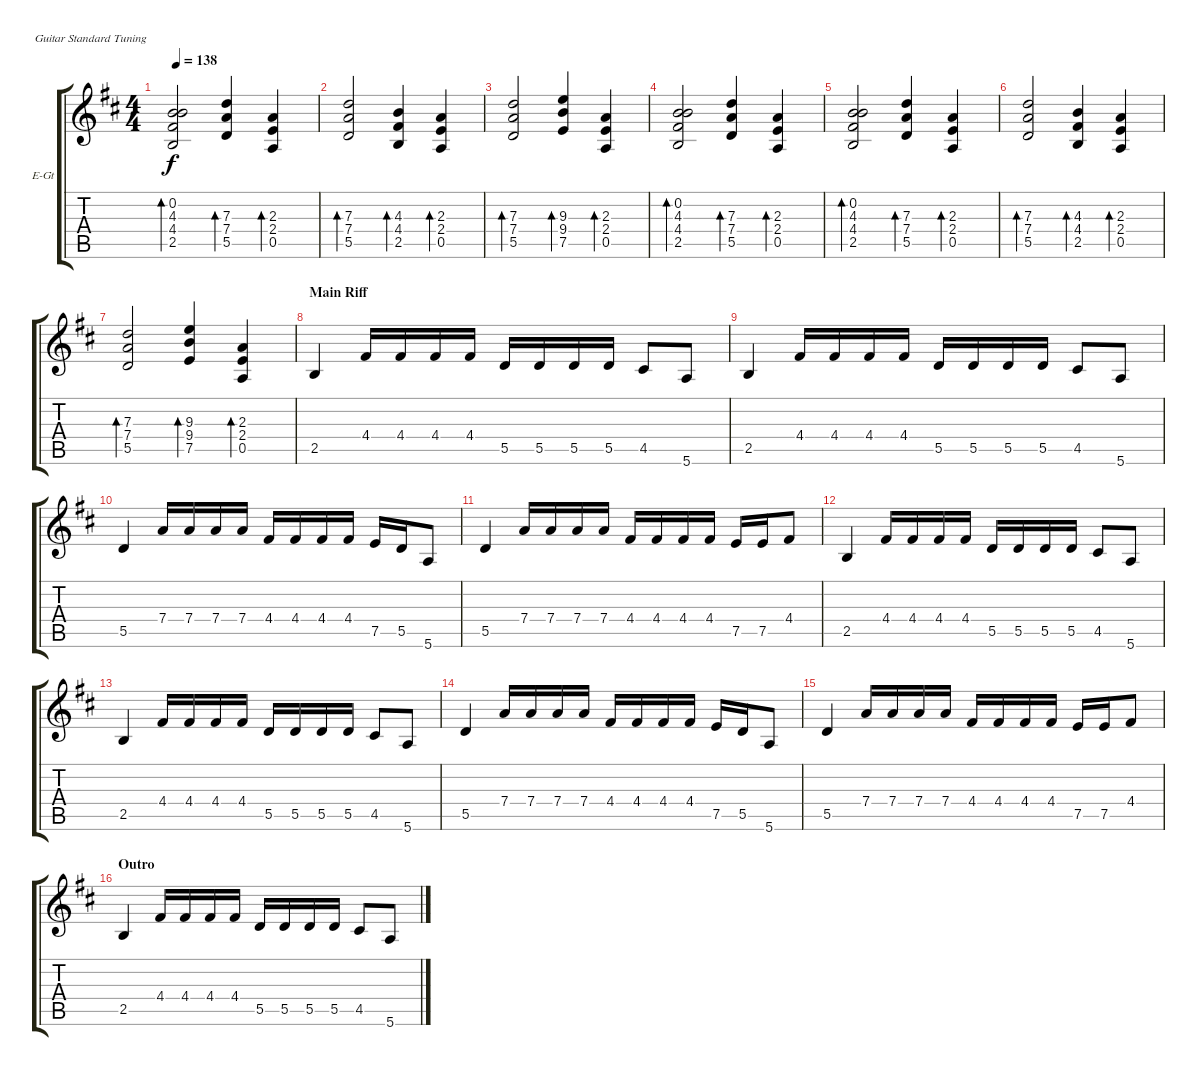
\defaultSystemsLayout 4
\bracketExtendMode groupsimilarinstruments
\firstSystemTrackNameOrientation horizontal
\otherSystemsTrackNameOrientation horizontal
\track ("Electric Guitar" "E-Gt") {instrument distortionguitar}
\staff {score tabs}
\tuning (E4 B3 G3 D3 A2 E2)
\ts (4 4)
\tempo 138
\clef g2
\ks d
(2.5 4.4 4.3 0.2).2{bd 30 dy f} (5.5 7.4 7.3).4{bd 30} (0.5 2.4 2.3).4{bd 30} |
(5.5 7.4 7.3).2{bd 30} (2.5 4.4 4.3).4{bd 30} (0.5 2.4 2.3).4{bd 30} |
(5.5 7.4 7.3).2{bd 30} (7.5 9.4 9.3).4{bd 30} (0.5 2.4 2.3).4{bd 30} |
(2.5 4.4 4.3 0.2).2{bd 30} (5.5 7.4 7.3).4{bd 30} (0.5 2.4 2.3).4{bd 30} |
(2.5 4.4 4.3 0.2).2{bd 30} (5.5 7.4 7.3).4{bd 30} (0.5 2.4 2.3).4{bd 30} |
(5.5 7.4 7.3).2{bd 30} (2.5 4.4 4.3).4{bd 30} (0.5 2.4 2.3).4{bd 30} |
(5.5 7.4 7.3).2{bd 30} (7.5 9.4 9.3).4{bd 30} (0.5 2.4 2.3).4{bd 30} |
\section ("" "Main Riff")
2.5.4 4.4.16 4.4.16 4.4.16 4.4.16 5.5.16 5.5.16 5.5.16 5.5.16 4.5.8 5.6.8 |
2.5.4 4.4.16 4.4.16 4.4.16 4.4.16 5.5.16 5.5.16 5.5.16 5.5.16 4.5.8 5.6.8 |
5.5.4 7.4.16 7.4.16 7.4.16 7.4.16 4.4.16 4.4.16 4.4.16 4.4.16 7.5.16 5.5.16 5.6.8 |
5.5.4 7.4.16 7.4.16 7.4.16 7.4.16 4.4.16 4.4.16 4.4.16 4.4.16 7.5.16 7.5.16 4.4.8 |
2.5.4 4.4.16 4.4.16 4.4.16 4.4.16 5.5.16 5.5.16 5.5.16 5.5.16 4.5.8 5.6.8 |
2.5.4 4.4.16 4.4.16 4.4.16 4.4.16 5.5.16 5.5.16 5.5.16 5.5.16 4.5.8 5.6.8 |
5.5.4 7.4.16 7.4.16 7.4.16 7.4.16 4.4.16 4.4.16 4.4.16 4.4.16 7.5.16 5.5.16 5.6.8 |
5.5.4 7.4.16 7.4.16 7.4.16 7.4.16 4.4.16 4.4.16 4.4.16 4.4.16 7.5.16 7.5.16 4.4.8 |
\section ("" "Outro")
2.5.4 4.4.16 4.4.16 4.4.16 4.4.16 5.5.16 5.5.16 5.5.16 5.5.16 4.5.8 5.6.8
